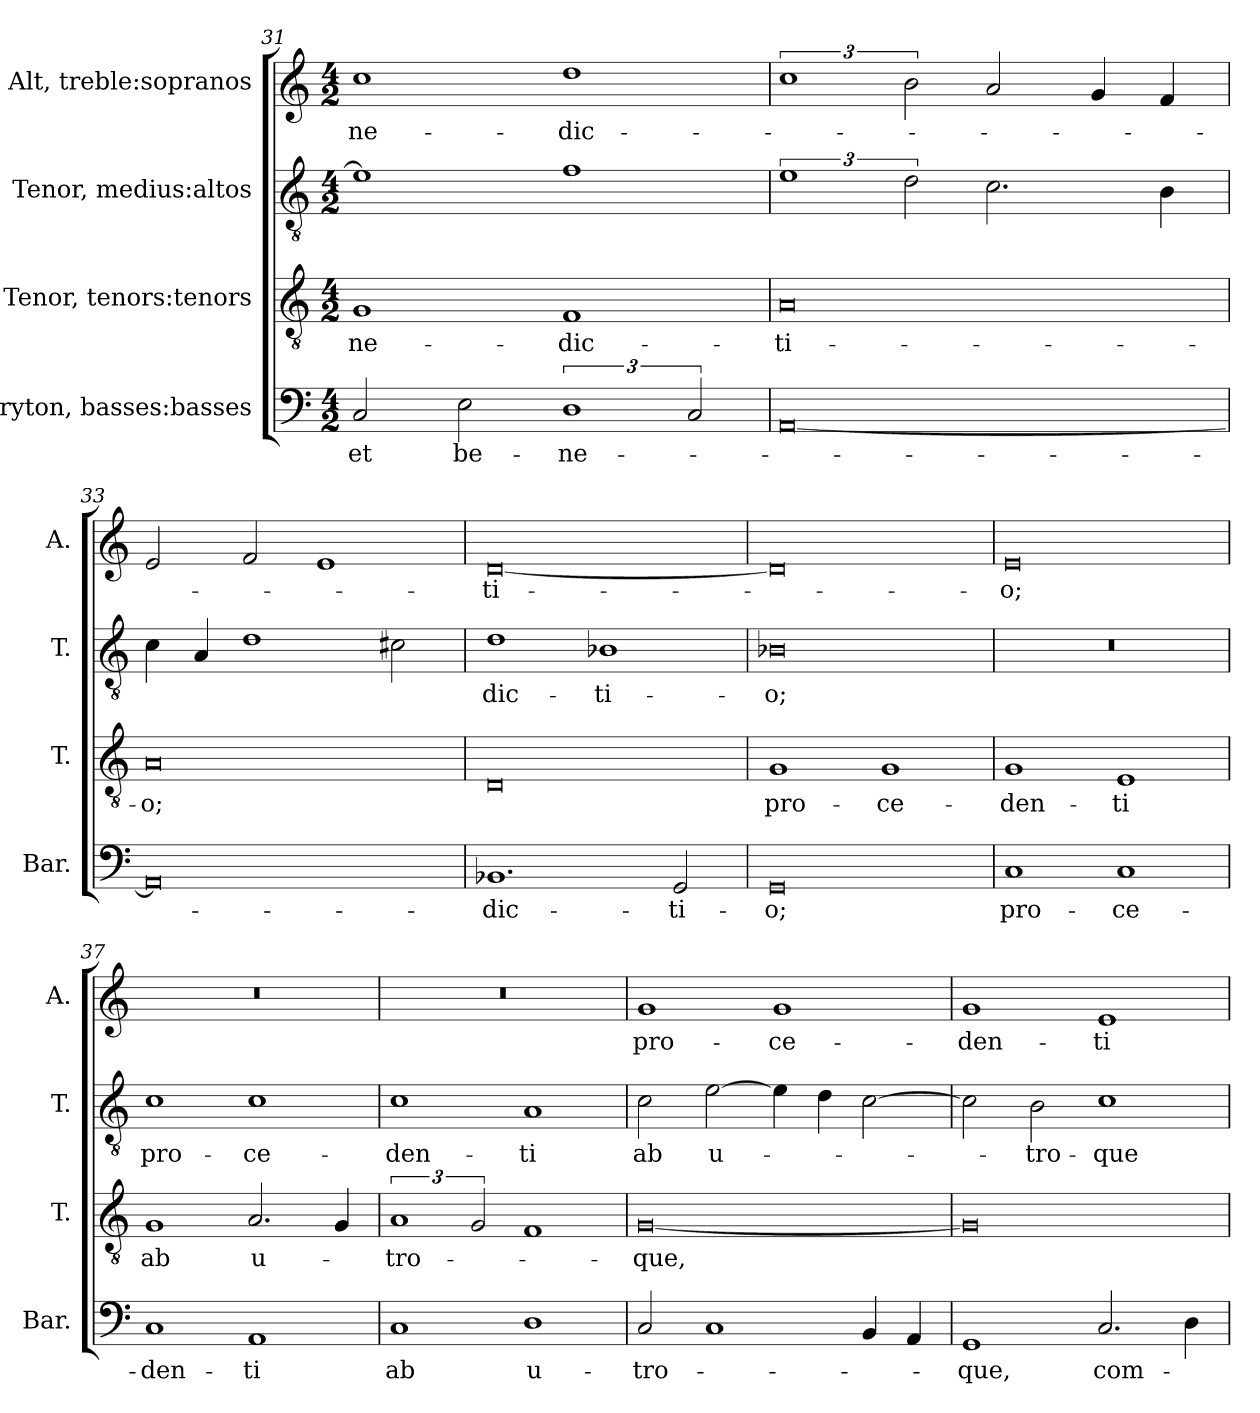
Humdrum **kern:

**kern	**text	**kern	**text	**kern	**text	**kern	**text
*part4	*part4	*part3	*part3	*part2	*part2	*part1	*part1
*staff4	*staff4	*staff3	*staff3	*staff2	*staff2	*staff1	*staff1
*I"Baryton, basses:basses	*	*I"Tenor, tenors:tenors	*	*I"Tenor, medius:altos	*	*I"Alt, treble:sopranos	*
*I'Bar.	*	*I'T.	*	*I'T.	*	*I'A.	*
*clefF4	*	*clefGv2	*	*clefGv2	*	*clefG2	*
*k[]	*	*k[]	*	*k[]	*	*k[]	*
*M4/2	*	*M4/2	*	*M4/2	*	*M4/2	*
=31	=31	=31	=31	=31	=31	=31	=31
!	!LO:LY:b	!	!LO:LY:b	!	!	!	!LO:LY:b
2C/	et	1G	-ne-	1e]	.	1cc	-ne-
!	!LO:LY:b	!	!	!	!	!	!
2E\	be-	.	.	.	.	.	.
!	!LO:LY:b	!	!LO:LY:b	!	!	!	!LO:LY:b
3%2D	-ne-	1F	-dic-	1f	.	1dd	-dic-
3C/	.	.	.	.	.	.	.
=32	=32	=32	=32	=32	=32	=32	=32
!	!	!	!LO:LY:b	!	!	!	!
[0AA	.	0A	-ti-	3%2e	.	3%2cc	.
.	.	.	.	3d\	.	3b\	.
.	.	.	.	2.c\	.	2a/	.
.	.	.	.	.	.	4g/	.
.	.	.	.	4B\	.	4f/	.
=33	=33	=33	=33	=33	=33	=33	=33
!	!	!	!LO:LY:b	!	!	!	!
0AA]	.	0A	-o;	4c\	.	2e/	.
.	.	.	.	4A/	.	.	.
.	.	.	.	1d	.	2f/	.
.	.	.	.	.	.	1e	.
.	.	.	.	2c#X\	.	.	.
=34	=34	=34	=34	=34	=34	=34	=34
!	!LO:LY:b	!	!	!	!LO:LY:b	!	!LO:LY:b
1.BB-X	-dic-	0D	.	1d	-dic-	[0d	-ti-
!	!	!	!	!	!LO:LY:b	!	!
.	.	.	.	1B-X	-ti-	.	.
!	!LO:LY:b	!	!	!	!	!	!
2GG/	-ti-	.	.	.	.	.	.
=35	=35	=35	=35	=35	=35	=35	=35
!	!LO:LY:b	!	!LO:LY:b	!	!LO:LY:b	!	!
0GG	-o;	1G	pro-	0B-X	-o;	0d]	.
!	!	!	!LO:LY:b	!	!	!	!
.	.	1G	-ce-	.	.	.	.
=36	=36	=36	=36	=36	=36	=36	=36
!	!LO:LY:b	!	!LO:LY:b	!	!	!	!LO:LY:b
1C	pro-	1G	-den-	0r	.	0e	-o;
!	!LO:LY:b	!	!LO:LY:b	!	!	!	!
1C	-ce-	1E	-ti	.	.	.	.
!!LO:PB:g=z
=37	=37	=37	=37	=37	=37	=37	=37
!	!LO:LY:b	!	!LO:LY:b	!	!LO:LY:b	!	!
1C	-den-	1G	ab	1c	pro-	0r	.
!	!LO:LY:b	!	!LO:LY:b	!	!LO:LY:b	!	!
1AA	-ti	2.A/	u-	1c	-ce-	.	.
.	.	4G/	.	.	.	.	.
=38	=38	=38	=38	=38	=38	=38	=38
!	!LO:LY:b	!	!LO:LY:b	!	!LO:LY:b	!	!
1C	ab	3%2A	-tro-	1c	-den-	0r	.
.	.	3G/	.	.	.	.	.
!	!LO:LY:b	!	!	!	!LO:LY:b	!	!
1D	u-	1F	.	1A	-ti	.	.
=39	=39	=39	=39	=39	=39	=39	=39
!	!LO:LY:b	!	!LO:LY:b	!	!LO:LY:b	!	!LO:LY:b
2C/	-tro-	[0G	-que,	2c\	ab	1g	pro-
!	!	!	!	!	!LO:LY:b	!	!
1C	.	.	.	[2e\	u-	.	.
!	!	!	!	!	!	!	!LO:LY:b
.	.	.	.	4e\]	.	1g	-ce-
.	.	.	.	4d\	.	.	.
4BB/	.	.	.	[2c\	.	.	.
4AA/	.	.	.	.	.	.	.
=40	=40	=40	=40	=40	=40	=40	=40
!	!LO:LY:b	!	!	!	!	!	!LO:LY:b
1GG	-que,	0G]	.	2c\]	.	1g	-den-
!	!	!	!	!	!LO:LY:b	!	!
.	.	.	.	2B\	-tro-	.	.
!	!LO:LY:b	!	!	!	!LO:LY:b	!	!LO:LY:b
2.C/	com-	.	.	1c	-que	1e	-ti
4D\	.	.	.	.	.	.	.
=	=	=	=	=	=	=	=
*-	*-	*-	*-	*-	*-	*-	*-
